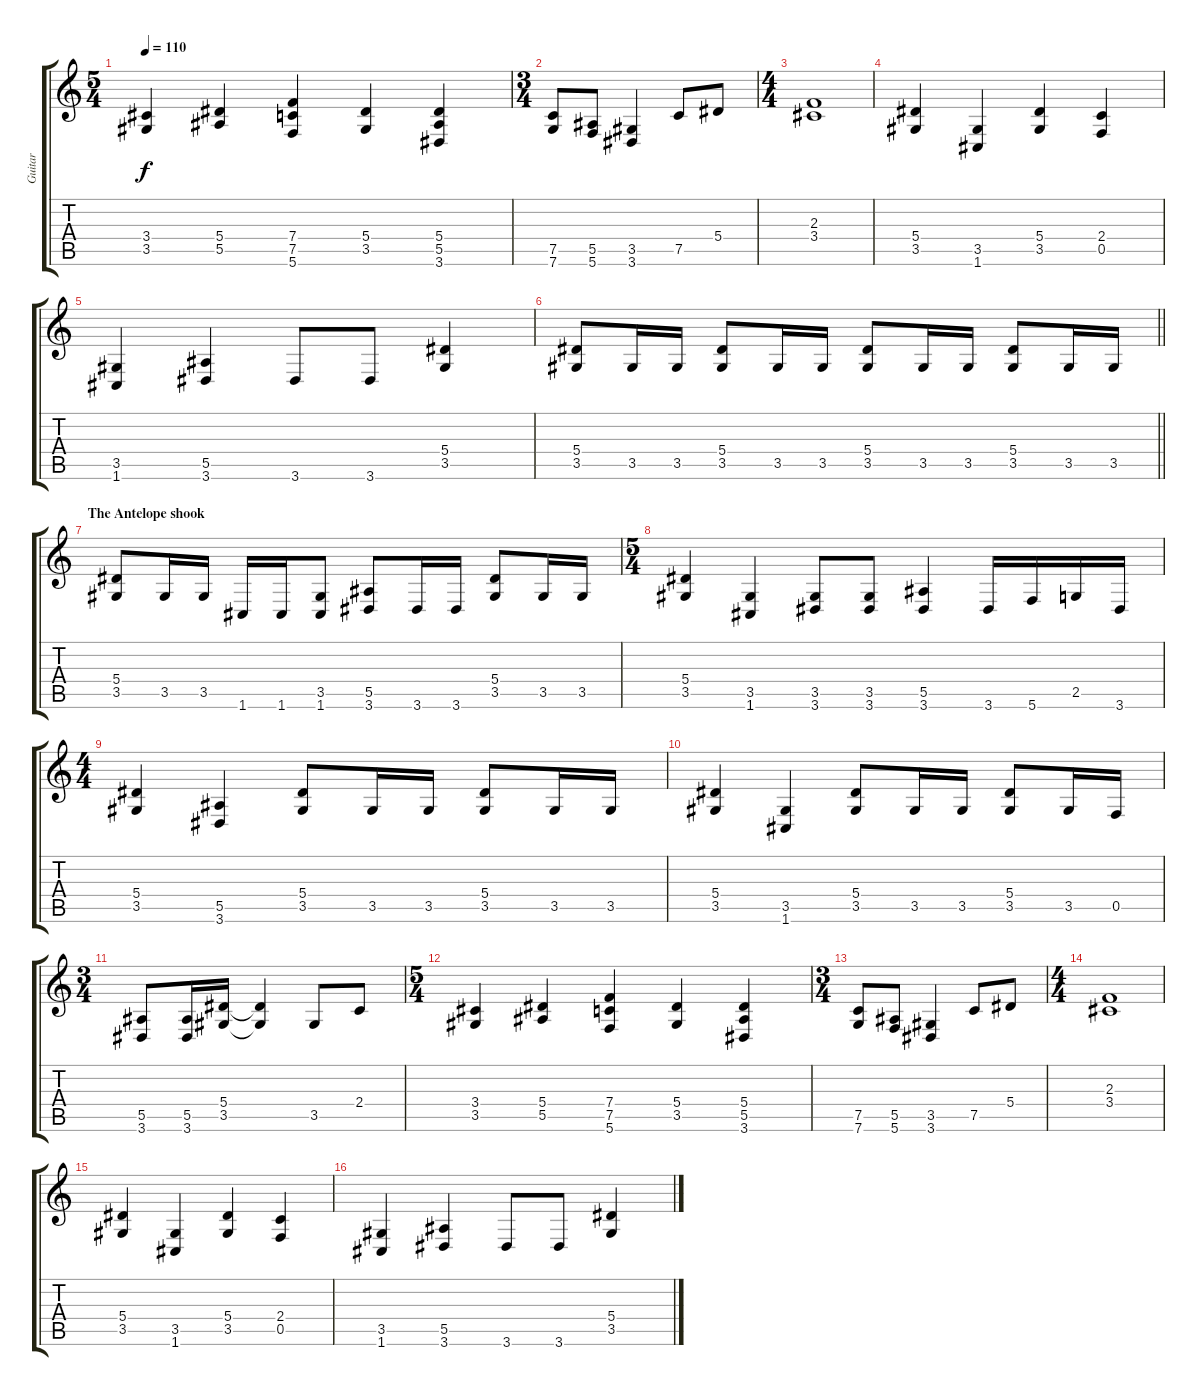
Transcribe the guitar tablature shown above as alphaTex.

\track ("Guitar" "Guitar") {instrument distortionguitar}
\staff {score tabs}
\tuning (C4 G3 Eb3 Bb2 F2 C2) {hide}
\ts (5 4)
\tempo 110
\clef g2
\ks c
(3.4 3.5).4{dy f} (5.4 5.5).4 (7.4 7.5 5.6).4 (5.4 3.5).4 (5.4 5.5 3.6).4 |
\ts (3 4)
(7.5 7.6).8 (5.5 5.6).8 (3.5 3.6).4 7.5.8 5.4.8 |
\ts (4 4)
(2.3 3.4).1 |
(5.4 3.5).4 (3.5 1.6).4 (5.4 3.5).4 (2.4 0.5).4 |
(3.5 1.6).4 (5.5 3.6).4 3.6.8 3.6.8 (5.4 3.5).4 |
\barLineRight lightlight
(5.4 3.5).8 3.5.16 3.5.16 (5.4 3.5).8 3.5.16 3.5.16 (5.4 3.5).8 3.5.16 3.5.16 (5.4 3.5).8 3.5.16 3.5.16 |
\section ("" "The Antelope shook")
(5.4 3.5).8 3.5.16 3.5.16 1.6.16 1.6.16 (3.5 1.6).8 (5.5 3.6).8 3.6.16 3.6.16 (5.4 3.5).8 3.5.16 3.5.16 |
\ts (5 4)
(5.4 3.5).4 (3.5 1.6).4 (3.5 3.6).8 (3.5 3.6).8 (5.5 3.6).4 3.6.16 5.6.16 2.5.16 3.6.16 |
\ts (4 4)
(5.4 3.5).4 (5.5 3.6).4 (5.4 3.5).8 3.5.16 3.5.16 (5.4 3.5).8 3.5.16 3.5.16 |
(5.4 3.5).4 (3.5 1.6).4 (5.4 3.5).8 3.5.16 3.5.16 (5.4 3.5).8 3.5.16 0.5.16 |
\ts (3 4)
(5.5 3.6).8 (5.5 3.6).16 (5.4 3.5).16 (5.4{t} 3.5{t}).4 3.5.8 2.4.8 |
\ts (5 4)
(3.4 3.5).4 (5.4 5.5).4 (7.4 7.5 5.6).4 (5.4 3.5).4 (5.4 5.5 3.6).4 |
\ts (3 4)
(7.5 7.6).8 (5.5 5.6).8 (3.5 3.6).4 7.5.8 5.4.8 |
\ts (4 4)
(2.3 3.4).1 |
(5.4 3.5).4 (3.5 1.6).4 (5.4 3.5).4 (2.4 0.5).4 |
(3.5 1.6).4 (5.5 3.6).4 3.6.8 3.6.8 (5.4 3.5).4
